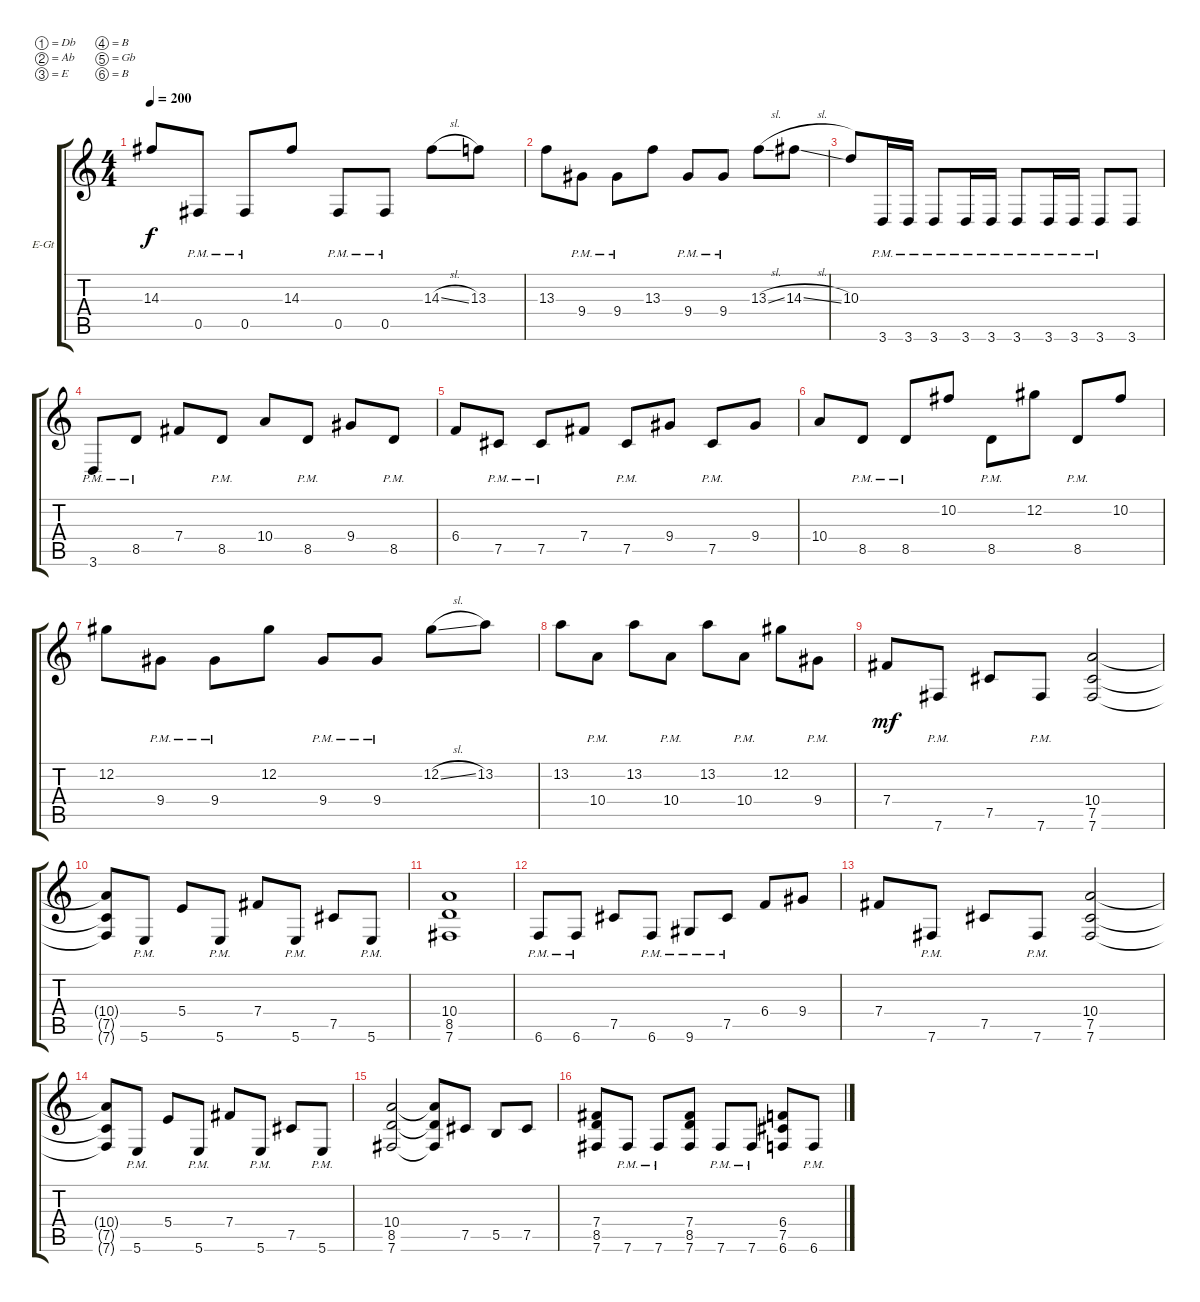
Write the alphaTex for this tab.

\bracketExtendMode groupsimilarinstruments
\firstSystemTrackNameOrientation horizontal
\otherSystemsTrackNameOrientation horizontal
\track ("Rhythm Left" "E-Gt") {instrument overdrivenguitar}
\staff {score tabs}
\tuning (Db4 Ab3 E3 B2 Gb2 B1)
\ts (4 4)
\tempo 200
\clef g2
\ks c
14.3.8{dy f} 0.5{pm}.8 0.5{pm}.8 14.3.8 0.5{pm}.8 0.5{pm}.8 14.3{sl}.8 13.3.8 |
13.3.8 9.4{pm}.8 9.4{pm}.8 13.3.8 9.4{pm}.8 9.4{pm}.8 13.3{sl}.8 14.3{sl}.8 |
10.3.8 3.6{pm}.16 3.6{pm}.16 3.6{pm}.8 3.6{pm}.16 3.6{pm}.16 3.6{pm}.8 3.6{pm}.16 3.6{pm}.16 3.6{pm}.8 3.6.8 |
3.6{pm}.8 8.5{pm}.8 7.4.8 8.5{pm}.8 10.4.8 8.5{pm}.8 9.4.8 8.5{pm}.8 |
6.4.8 7.5{pm}.8 7.5{pm}.8 7.4.8 7.5{pm}.8 9.4.8 7.5{pm}.8 9.4.8 |
10.4.8 8.5{pm}.8 8.5{pm}.8 10.2.8 8.5{pm}.8 12.2.8 8.5{pm}.8 10.2.8 |
12.2.8 9.4{pm}.8 9.4{pm}.8 12.2.8 9.4{pm}.8 9.4{pm}.8 12.2{sl}.8 13.2.8 |
13.2.8 10.4{pm}.8 13.2.8 10.4{pm}.8 13.2.8 10.4{pm}.8 12.2.8 9.4{pm}.8 |
7.4.8{dy mf} 7.6{pm}.8 7.5.8 7.6{pm}.8 (10.4 7.5 7.6).2 |
(10.4{t} 7.5{t} 7.6{t}).8 5.6{pm}.8 5.4.8 5.6{pm}.8 7.4.8 5.6{pm}.8 7.5.8 5.6{pm}.8 |
(8.5 10.4 7.6).1 |
6.6{pm}.8 6.6{pm}.8 7.5.8 6.6{pm}.8 9.6{pm}.8 7.5{pm}.8 6.4.8 9.4.8 |
7.4.8 7.6{pm}.8 7.5.8 7.6{pm}.8 (10.4 7.5 7.6).2 |
(10.4{t} 7.5{t} 7.6{t}).8 5.6{pm}.8 5.4.8 5.6{pm}.8 7.4.8 5.6{pm}.8 7.5.8 5.6{pm}.8 |
(8.5 10.4 7.6).2 (8.5{t} 10.4{t} 7.6{t}).8 7.5.8 5.5.8 7.5.8 |
(7.4 8.5 7.6).8 7.6{pm}.8 7.6{pm}.8 (7.4 8.5 7.6).8 7.6{pm}.8 7.6{pm}.8 (6.4 7.5 6.6).8 6.6{pm}.8
